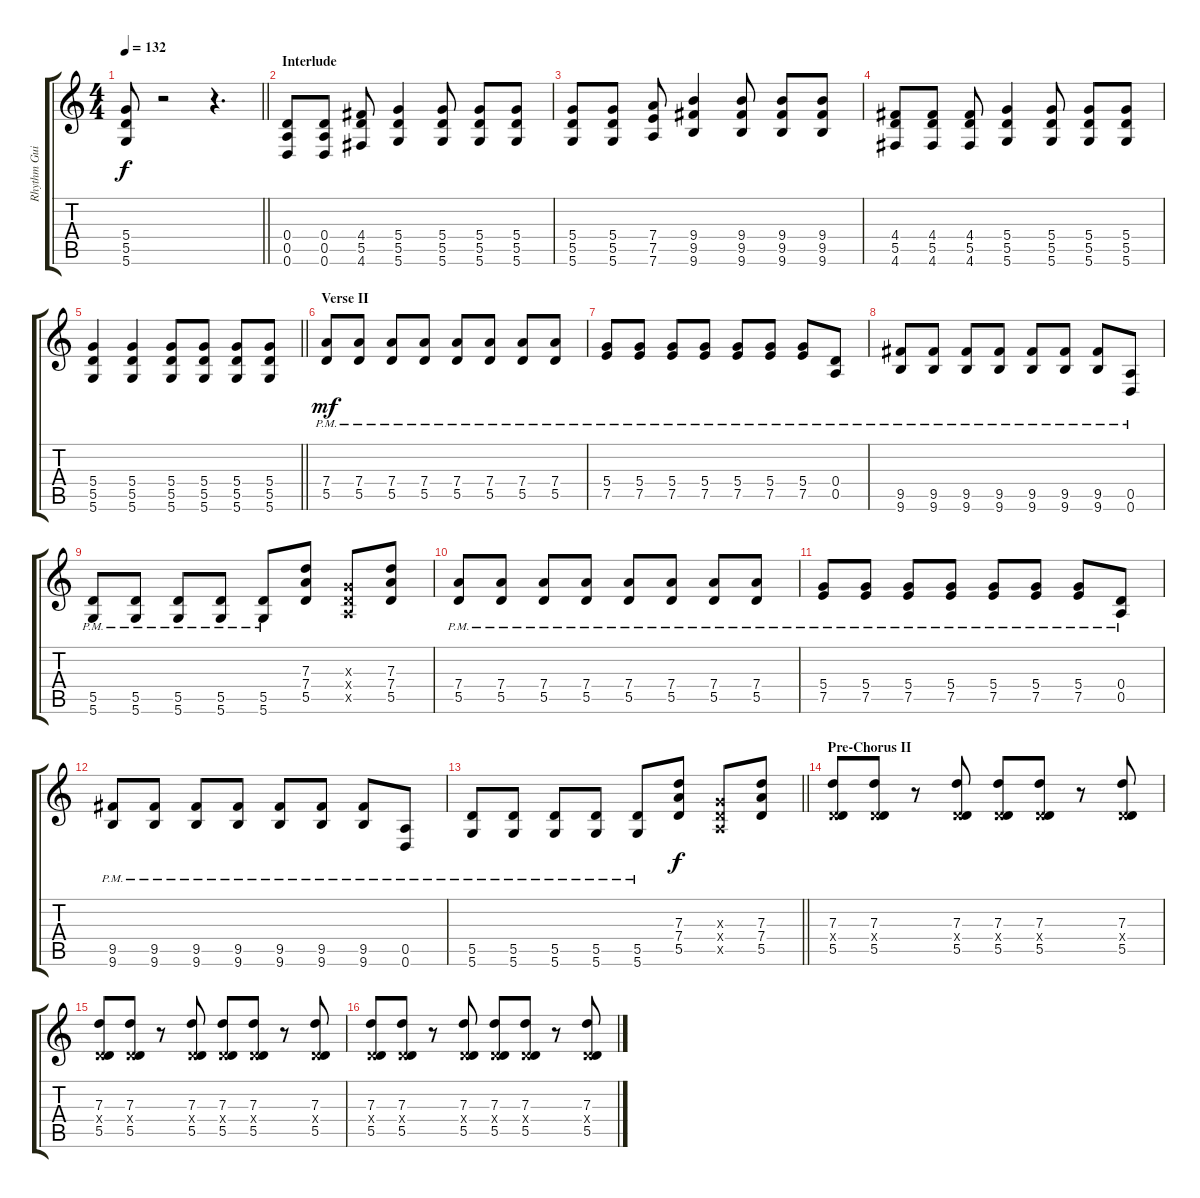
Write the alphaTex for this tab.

\track ("Rhythm Guitar" "Rhythm Gui") {instrument distortionguitar}
\staff {score tabs}
\tuning (E4 B3 G3 D3 A2 D2) {hide}
\ts (4 4)
\tempo 132
\clef g2
\barLineRight lightlight
\ks c
(5.4 5.5 5.6).8{dy f} r.2 r.4{d} |
\section ("" "Interlude")
(0.4 0.5 0.6).8 (0.4 0.5 0.6).8 (4.4 5.5 4.6).8 (5.4 5.5 5.6).4 (5.4 5.5 5.6).8 (5.4 5.5 5.6).8 (5.4 5.5 5.6).8 |
(5.4 5.5 5.6).8 (5.4 5.5 5.6).8 (7.4 7.5 7.6).8 (9.4 9.5 9.6).4 (9.4 9.5 9.6).8 (9.4 9.5 9.6).8 (9.4 9.5 9.6).8 |
(4.4 5.5 4.6).8 (4.4 5.5 4.6).8 (4.4 5.5 4.6).8 (5.4 5.5 5.6).4 (5.4 5.5 5.6).8 (5.4 5.5 5.6).8 (5.4 5.5 5.6).8 |
\barLineRight lightlight
(5.4 5.5 5.6).4 (5.4 5.5 5.6).4 (5.4 5.5 5.6).8 (5.4 5.5 5.6).8 (5.4 5.5 5.6).8 (5.4 5.5 5.6).8 |
\section ("" "Verse II")
(7.4{pm} 5.5{pm}).8{dy mf} (7.4{pm} 5.5{pm}).8 (7.4{pm} 5.5{pm}).8 (7.4{pm} 5.5{pm}).8 (7.4{pm} 5.5{pm}).8 (7.4{pm} 5.5{pm}).8 (7.4{pm} 5.5{pm}).8 (7.4{pm} 5.5{pm}).8 |
(5.4{pm} 7.5{pm}).8 (5.4{pm} 7.5{pm}).8 (5.4{pm} 7.5{pm}).8 (5.4{pm} 7.5{pm}).8 (5.4{pm} 7.5{pm}).8 (5.4{pm} 7.5{pm}).8 (5.4{pm} 7.5{pm}).8 (0.4{pm} 0.5{pm}).8 |
(9.5{pm} 9.6{pm}).8 (9.5{pm} 9.6{pm}).8 (9.5{pm} 9.6{pm}).8 (9.5{pm} 9.6{pm}).8 (9.5{pm} 9.6{pm}).8 (9.5{pm} 9.6{pm}).8 (9.5{pm} 9.6{pm}).8 (0.5{pm} 0.6{pm}).8 |
(5.5{pm} 5.6{pm}).8 (5.5{pm} 5.6{pm}).8 (5.5{pm} 5.6{pm}).8 (5.5{pm} 5.6{pm}).8 (5.5{pm} 5.6{pm}).8 (7.3 7.4 5.5).8 (0.3{x} 0.4{x} 0.5{x}).8 (7.3 7.4 5.5).8 |
(7.4{pm} 5.5{pm}).8 (7.4{pm} 5.5{pm}).8 (7.4{pm} 5.5{pm}).8 (7.4{pm} 5.5{pm}).8 (7.4{pm} 5.5{pm}).8 (7.4{pm} 5.5{pm}).8 (7.4{pm} 5.5{pm}).8 (7.4{pm} 5.5{pm}).8 |
(5.4{pm} 7.5{pm}).8 (5.4{pm} 7.5{pm}).8 (5.4{pm} 7.5{pm}).8 (5.4{pm} 7.5{pm}).8 (5.4{pm} 7.5{pm}).8 (5.4{pm} 7.5{pm}).8 (5.4{pm} 7.5{pm}).8 (0.4{pm} 0.5{pm}).8 |
(9.5{pm} 9.6{pm}).8 (9.5{pm} 9.6{pm}).8 (9.5{pm} 9.6{pm}).8 (9.5{pm} 9.6{pm}).8 (9.5{pm} 9.6{pm}).8 (9.5{pm} 9.6{pm}).8 (9.5{pm} 9.6{pm}).8 (0.5{pm} 0.6{pm}).8 |
\barLineRight lightlight
(5.5{pm} 5.6{pm}).8 (5.5{pm} 5.6{pm}).8 (5.5{pm} 5.6{pm}).8 (5.5{pm} 5.6{pm}).8 (5.5{pm} 5.6{pm}).8 (7.3 7.4 5.5).8{dy f} (0.3{x} 0.4{x} 0.5{x}).8 (7.3 7.4 5.5).8 |
\section ("" "Pre-Chorus II")
(7.3 0.4{x} 5.5).8 (7.3 0.4{x} 5.5).8 r.8 (7.3 0.4{x} 5.5).8 (7.3 0.4{x} 5.5).8 (7.3 0.4{x} 5.5).8 r.8 (7.3 0.4{x} 5.5).8 |
(7.3 0.4{x} 5.5).8 (7.3 0.4{x} 5.5).8 r.8 (7.3 0.4{x} 5.5).8 (7.3 0.4{x} 5.5).8 (7.3 0.4{x} 5.5).8 r.8 (7.3 0.4{x} 5.5).8 |
(7.3 0.4{x} 5.5).8 (7.3 0.4{x} 5.5).8 r.8 (7.3 0.4{x} 5.5).8 (7.3 0.4{x} 5.5).8 (7.3 0.4{x} 5.5).8 r.8 (7.3 0.4{x} 5.5).8
